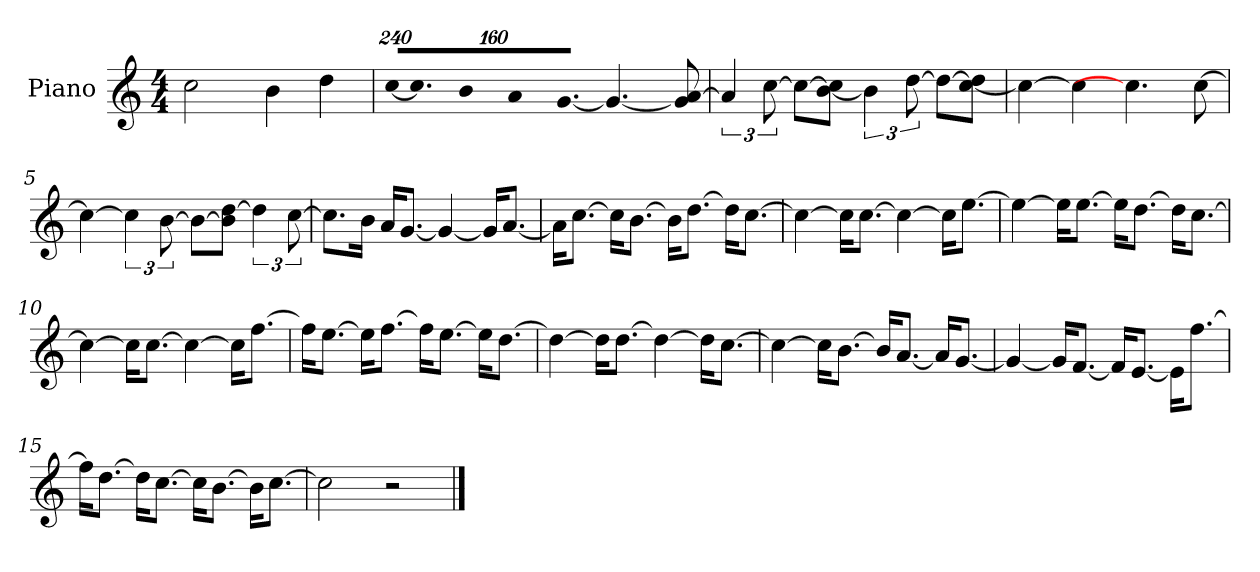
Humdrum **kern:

**kern
*part1
*staff1
*I"Piano
*I'P-no
*clefG2
*k[]
*M4/4
*MM90
=1
2cc\
4b\
4dd\
=2
*Xbrackettup
!LO:N:vis=16
[1920%137cc/KL
!LO:N:vis=8.
640%137cc/]
!LO:N:vis=16
1920%137b/L
!LO:N:vis=32
640%23a/K
!LO:N:vis=16.
[960%103g/JJ
4.g/_
8g/] [8a/
=3
*brackettup
6a/]
[12cc\
8cc\L_
[8b\ 8cc\]J
6b\]
[12dd\
8dd\L_
[8cc\ 8dd\]J
=4
4cc\_
4cc\]
4.cc\]
[8cc\
=5
4cc\_
6cc\]
[12b\
8b\L_
8b\] [8dd\J
6dd\]
[12cc\
!!LO:LB:g=z
=6
8.cc\L]
16b\Jk
16a/KL
[8.g/J
4g/_
16g/KL]
[8.a/J
=7
16a\KL]
[8.cc\J
16cc\KL]
[8.b\J
16b\KL]
[8.dd\J
16dd\KL]
[8.cc\J
=8
4cc\_
16cc\KL]
[8.cc\J
4cc\_
16cc\KL]
[8.ee\J
=9
4ee\_
16ee\KL]
[8.ee\J
16ee\KL]
[8.dd\J
16dd\KL]
[8.cc\J
=10
4cc\_
16cc\KL]
[8.cc\J
4cc\_
16cc\KL]
[8.ff\J
!!LO:LB:g=z
=11
16ff\KL]
[8.ee\J
16ee\KL]
[8.ff\J
16ff\KL]
[8.ee\J
16ee\KL]
[8.dd\J
=12
4dd\_
16dd\KL]
[8.dd\J
4dd\_
16dd\KL]
[8.cc\J
=13
4cc\_
16cc\KL]
[8.b\J
16b/KL]
[8.a/J
16a/KL]
[8.g/J
=14
4g/_
16g/KL]
[8.f/J
16f/KL]
[8.e/J
16e\KL]
[8.ff\J
!!LO:LB:g=z
=15
16ff\KL]
[8.dd\J
16dd\KL]
[8.cc\J
16cc\KL]
[8.b\J
16b\KL]
[8.cc\J
=16
2cc\]
2r
==
*-
